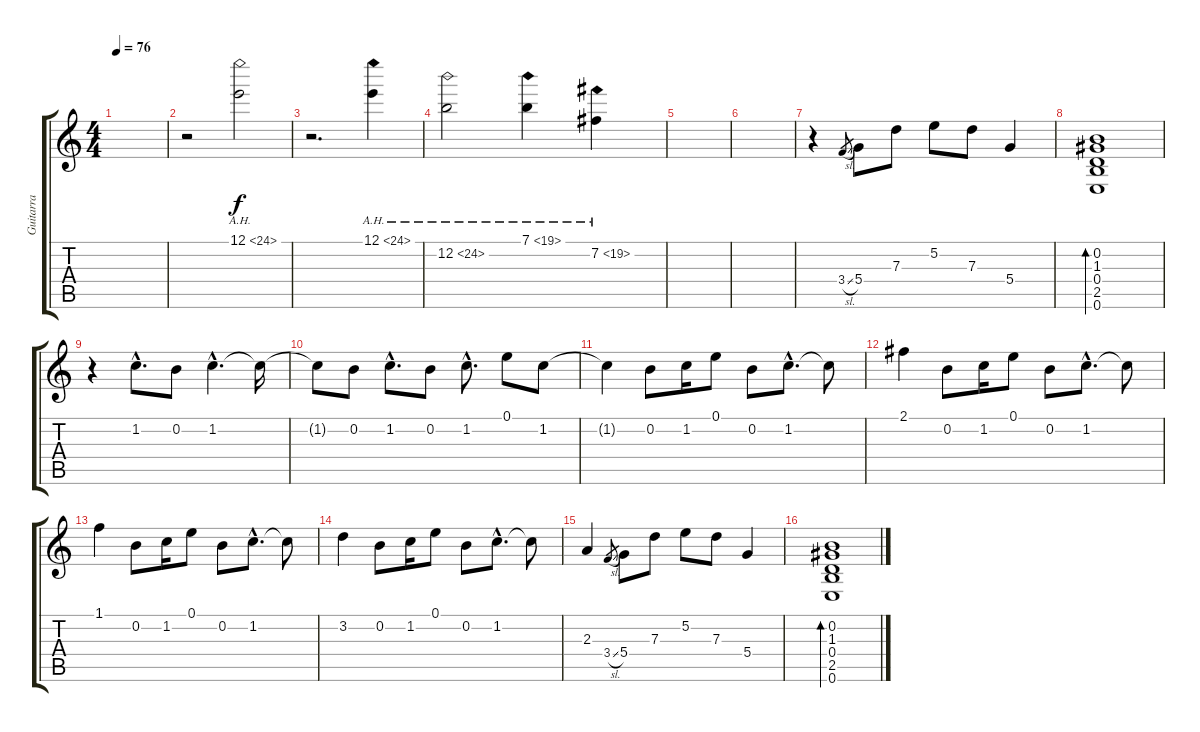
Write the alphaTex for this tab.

\track ("Guitarra" "Guitarra") {instrument acousticguitarsteel}
\staff {score tabs}
\tuning (E4 B3 G3 D3 A2 E2) {hide}
\ts (4 4)
\tempo 76
\clef g2
\ks c
|
r.2 12.1{ah 12}.2 |
r.2{d} 12.1{ah 12}.4 |
12.2{ah 12}.2 7.1{ah 12}.4 7.2{ah 12}.4 |
|
|
r.4{volume 11} 3.4{sl}.8{gr} 5.4.8 7.3.8 5.2.8 7.3.8 5.4.4 |
(0.2 1.3 0.4 2.5 0.6).1{bd 120} |
r.4 1.2{hac}.8{d} 0.2.8 1.2{hac}.4{d} 1.2{t}.16 |
1.2{t}.8 0.2.8 1.2{hac}.8{d} 0.2.8 1.2{hac}.8{d} 0.1.8 1.2.8 |
1.2{t}.4 0.2.8 1.2.16 0.1.8 0.2.8 1.2{hac}.8{d} 1.2{t}.8 |
2.1.4 0.2.8 1.2.16 0.1.8 0.2.8 1.2{hac}.8{d} 1.2{t}.8 |
1.1.4 0.2.8 1.2.16 0.1.8 0.2.8 1.2{hac}.8{d} 1.2{t}.8 |
3.2.4 0.2.8 1.2.16 0.1.8 0.2.8 1.2{hac}.8{d} 1.2{t}.8 |
2.3.4 3.4{sl}.8{gr} 5.4.8 7.3.8 5.2.8 7.3.8 5.4.4 |
(0.2 1.3 0.4 2.5 0.6).1{bd 120}
